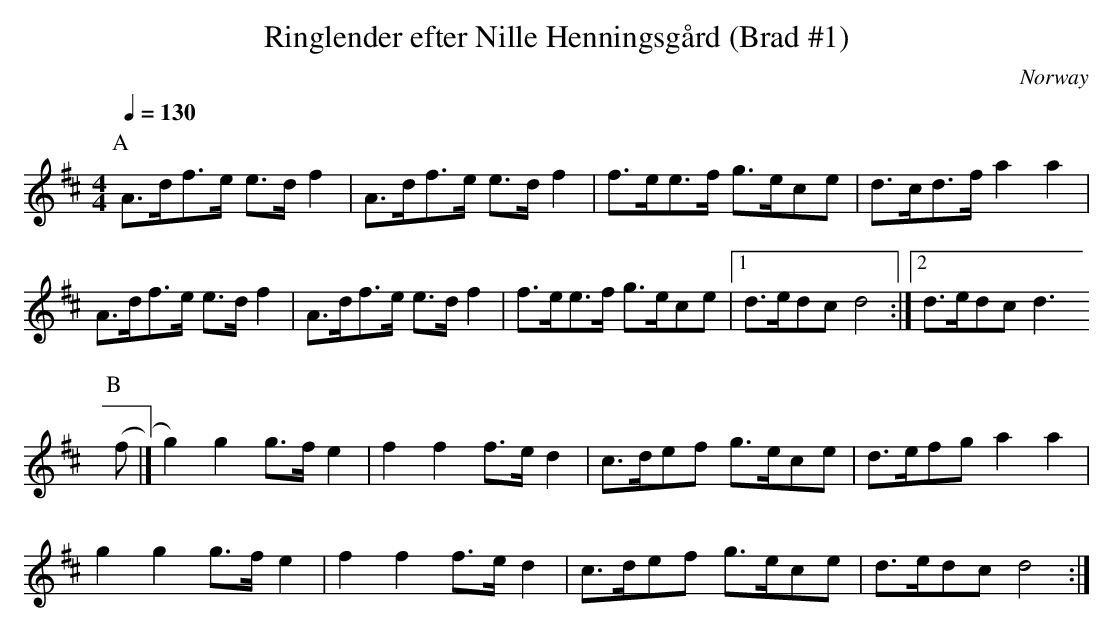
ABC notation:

X:1
T:Ringlender efter Nille Henningsg\aard (Brad #1)
O:Norway
M:4/4
L:1/8
Q:1/4=130
K:D
P:A
A>df>e e>df2|A>df>e e>df2|f>ee>f g>ece|d>cd>f a2a2|
A>df>e e>df2|A>df>e e>df2|f>ee>f g>ece|[1d>edc d4:|[2d>edc d3
P:B
(f |] g2)g2 g>fe2|f2f2 f>ed2|c>def g>ece|d>efg a2a2|
g2g2 g>fe2|f2f2 f>ed2|c>def g>ece|d>edc d4:|]
